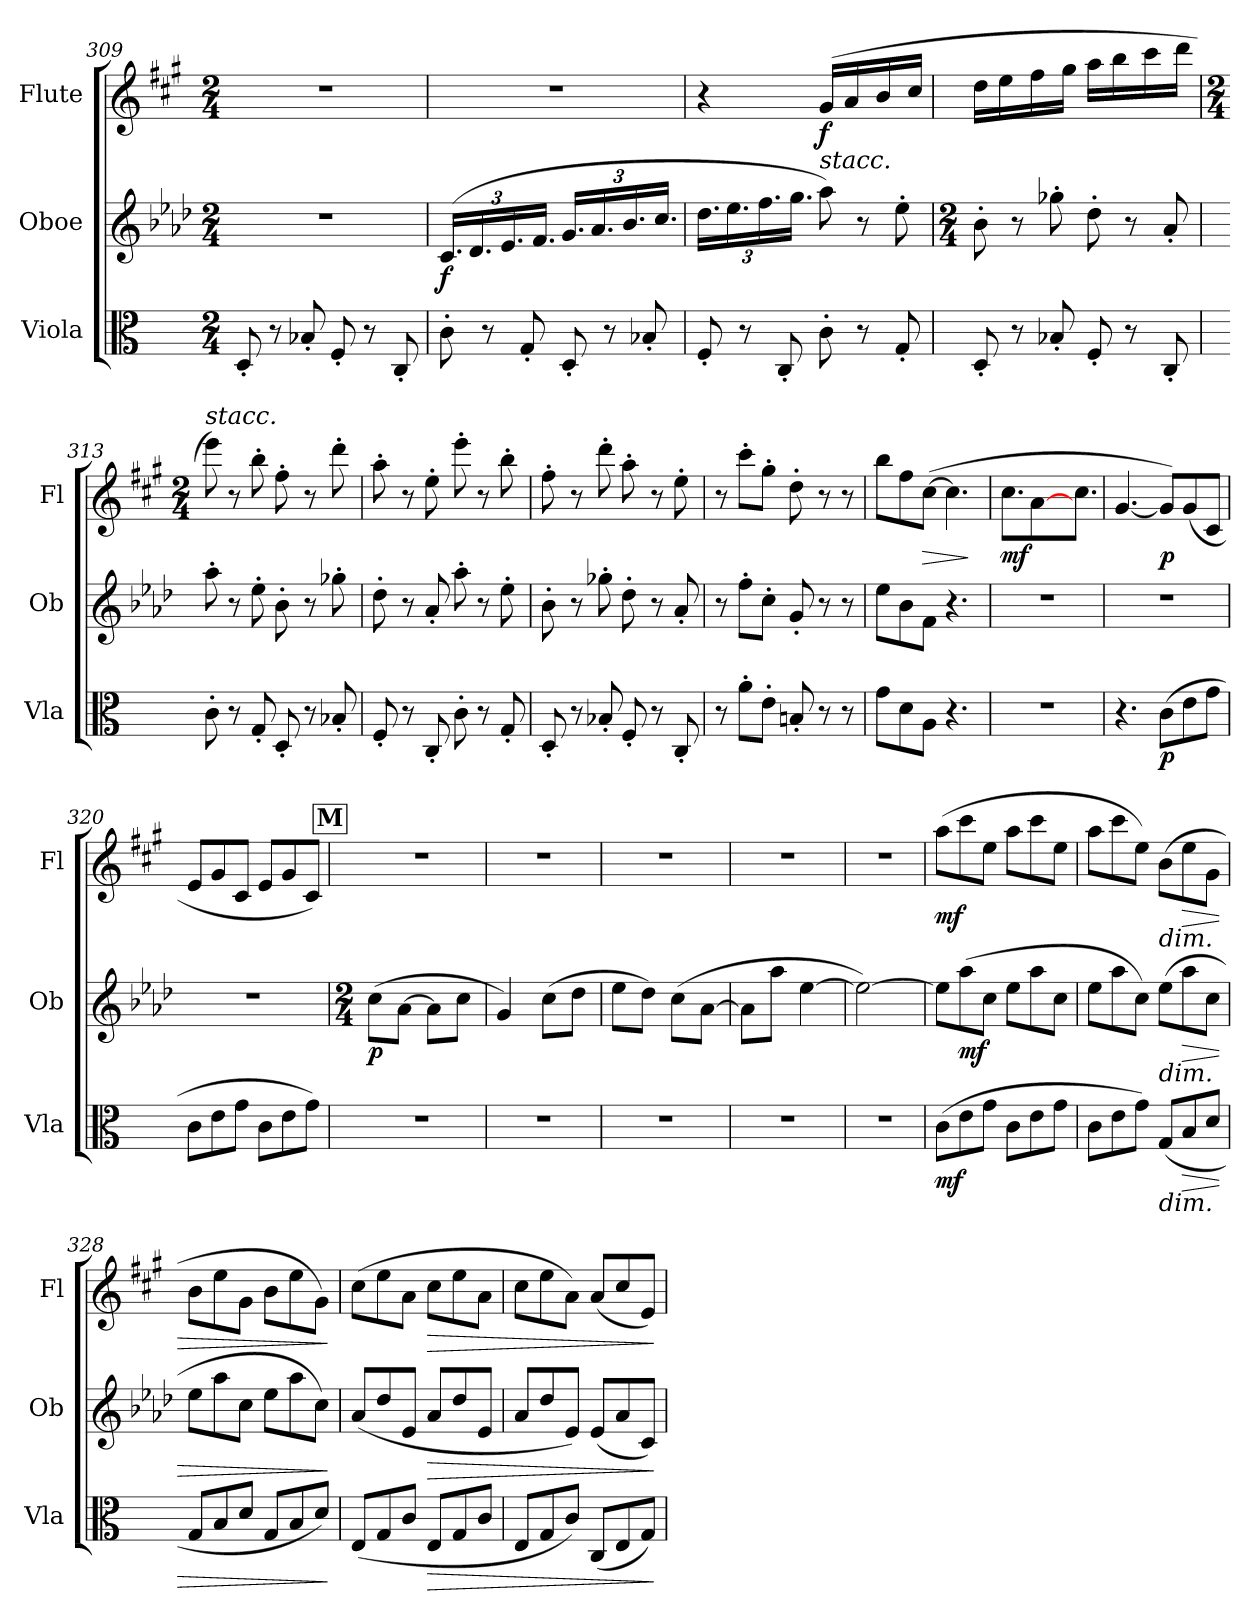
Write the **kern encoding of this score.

**kern	**dynam	**kern	**dynam	**kern	**dynam
*part3	*part3	*part2	*part2	*part1	*part1
*staff3	*staff3	*staff2	*staff2	*staff1	*staff1
*I"Viola	*	*I"Oboe	*	*I"Flute	*
*I'Vla	*	*I'Ob	*	*I'Fl	*
*clefC3	*	*clefG2	*	*clefG2	*
*k[]	*	*k[b-e-a-d-]	*	*k[f#c#g#]	*
*M2/4	*	*M2/4	*	*M2/4	*
*Xtuplet	*	*	*	*	*
=309	=309	=309	=309	=309	=309
12D'/	.	2r	.	2r	.
12r	.	.	.	.	.
12B-X'/	.	.	.	.	.
12F'/	.	.	.	.	.
12r	.	.	.	.	.
12C'/	.	.	.	.	.
=310	=310	=310	=310	=310	=310
*	*	*Xbrackettup	*	*	*
!	!	!	!LO:DY:b	!	!
12c'\	.	(24.c/LL	f	2r	.
.	.	24.d-/	.	.	.
12r	.	.	.	.	.
.	.	24.e-/	.	.	.
12G'/	.	.	.	.	.
.	.	24.f/JJ	.	.	.
12D'/	.	24.g/LL	.	.	.
.	.	24.a-/	.	.	.
12r	.	.	.	.	.
.	.	24.b-/	.	.	.
12B-X'/	.	.	.	.	.
.	.	24.cc/JJ	.	.	.
=311	=311	=311	=311	=311	=311
12F'/	.	24.dd-\LL	.	4r	.
.	.	24.ee-\	.	.	.
12r	.	.	.	.	.
.	.	24.ff\	.	.	.
12C'/	.	.	.	.	.
.	.	24.gg\JJ	.	.	.
*	*	*Xtuplet	*	*	*
!	!	!LO:TX:a:i:t=stacc.	!	!	!
!	!	!	!	!	!LO:DY:b
12c'\	.	12aa-\)	.	(16g#/LL	f
.	.	.	.	16a/	.
12r	.	12r	.	.	.
.	.	.	.	16b/	.
12G'/	.	12ee-'\	.	.	.
.	.	.	.	16cc#/JJ	.
=312	=312	=312	=312	=312	=312
*	*	*M2/4	*	*	*
12D'/	.	12b-'\	.	16dd\LL	.
.	.	.	.	16ee\	.
12r	.	12r	.	.	.
.	.	.	.	16ff#\	.
12B-X'/	.	12gg-X'\	.	.	.
.	.	.	.	16gg#\JJ	.
12F'/	.	12dd-'\	.	16aa\LL	.
.	.	.	.	16bb\	.
12r	.	12r	.	.	.
.	.	.	.	16ccc#\	.
12C'/	.	12a-'/	.	.	.
.	.	.	.	16ddd\JJ	.
=313	=313	=313	=313	=313	=313
*	*	*	*	*M2/4	*
*	*	*	*	*Xtuplet	*
!	!	!	!	!LO:TX:a:i:t=stacc.	!
12c'\	.	12aa-'\	.	12eee\)	.
12r	.	12r	.	12r	.
12G'/	.	12ee-'\	.	12bb'\	.
12D'/	.	12b-'\	.	12ff#'\	.
12r	.	12r	.	12r	.
12B-X'/	.	12gg-X'\	.	12ddd'\	.
!!LO:LB:g=z
=314	=314	=314	=314	=314	=314
12F'/	.	12dd-'\	.	12aa'\	.
12r	.	12r	.	12r	.
12C'/	.	12a-'/	.	12ee'\	.
12c'\	.	12aa-'\	.	12eee'\	.
12r	.	12r	.	12r	.
12G'/	.	12ee-'\	.	12bb'\	.
=315	=315	=315	=315	=315	=315
12D'/	.	12b-'\	.	12ff#'\	.
12r	.	12r	.	12r	.
12B-X'/	.	12gg-X'\	.	12ddd'\	.
12F'/	.	12dd-'\	.	12aa'\	.
12r	.	12r	.	12r	.
12C'/	.	12a-'/	.	12ee'\	.
=316	=316	=316	=316	=316	=316
12r	.	12r	.	12r	.
12a'\L	.	12ff'\L	.	12ccc#'\L	.
12e'\J	.	12cc'\J	.	12gg#'\J	.
12Bn'/	.	12g'/	.	12dd'\	.
12r	.	12r	.	12r	.
12r	.	12r	.	12r	.
=317	=317	=317	=317	=317	=317
12g\L	.	12ee-\L	.	12bb\L	.
12d\	.	12b-\	.	12ff#\	.
!	!	!	!	!	!LO:HP:b
12A\J	.	12f\J	.	([12cc#\J	>
6.r	.	6.r	.	6.cc#\]	.
.	.	.	.	.	]
=318	=318	=318	=318	=318	=318
!	!	!	!	!	!LO:DY:b
2r	.	2r	.	12.cc#\L	mf
.	.	.	.	[4a\	.
.	.	.	.	12.cc#\J	.
=319	=319	=319	=319	=319	=319
6.r	.	2r	.	[6.g#/	.
!	!LO:DY:b	!	!	!	!LO:DY:b
(12c\L	p	.	.	12g#/L])	p
12e\	.	.	.	(12g#/	.
12g\J	.	.	.	12c#/J	.
!!LO:LB:g=z
=320	=320	=320	=320	=320	=320
12c\L	.	2r	.	12e/L	.
12e\	.	.	.	12g#/	.
12g\J	.	.	.	12c#/J	.
12c\L	.	.	.	12e/L	.
12e\	.	.	.	12g#/	.
12g\J)	.	.	.	12c#/J)	.
!!LO:REH:place=s1:a:B:fs=14:t=M
=321	=321	=321	=321	=321	=321
*	*	*M2/4	*	*	*
!	!	!	!LO:DY:b	!	!
2r	.	(8cc\L	p	2r	.
.	.	[8a-\J	.	.	.
.	.	8a-\L]	.	.	.
.	.	8cc\J	.	.	.
=322	=322	=322	=322	=322	=322
2r	.	4g/)	.	2r	.
.	.	(8cc\L	.	.	.
.	.	8dd-\J	.	.	.
=323	=323	=323	=323	=323	=323
2r	.	8ee-\L	.	2r	.
.	.	8dd-\J)	.	.	.
.	.	(8cc\L	.	.	.
.	.	[8a-\J	.	.	.
=324	=324	=324	=324	=324	=324
2r	.	8a-\L]	.	2r	.
.	.	8aa-\J	.	.	.
.	.	[4ee-\	.	.	.
=325	=325	=325	=325	=325	=325
2r	.	2ee-\_)	.	2r	.
!!LO:LB:g=z
=326	=326	=326	=326	=326	=326
!	!LO:DY:b	!	!	!	!LO:DY:b
(12c\L	mf	12ee-\L]	.	(12aa\L	mf
!	!	!	!LO:DY:b	!	!
12e\	.	(12aa-\	mf	12ccc#\	.
12g\J	.	12cc\J	.	12ee\J	.
12c\L	.	12ee-\L	.	12aa\L	.
12e\	.	12aa-\	.	12ccc#\	.
12g\J	.	12cc\J	.	12ee\J	.
=327	=327	=327	=327	=327	=327
12c\L	.	12ee-\L	.	12aa\L	.
12e\	.	12aa-\	.	12ccc#\	.
12g\J)	.	12cc\J)	.	12ee\J)	.
!	!	!	!	!LO:TX:b:i:t=dim.	!
!	!	!LO:TX:b:i:t=dim.	!	!	!
!LO:TX:b:i:t=dim.	!	!	!	!	!
(12G/L	.	(12ee-\L	.	(12b\L	.
!	!LO:HP:b	!	!LO:HP:b	!	!LO:HP:b
12B/	>	12aa-\	>	12ee\	>
12d/J	.	12cc\J	.	12g#\J	.
=328	=328	=328	=328	=328	=328
12G/L	.	12ee-\L	.	12b\L	.
12B/	.	12aa-\	.	12ee\	.
12d/J	.	12cc\J	.	12g#\J	.
12G/L	.	12ee-\L	.	12b\L	.
12B/	.	12aa-\	.	12ee\	.
12d/J)	.	12cc\J)	.	12g#\J)	.
.	]	.	]	.	]
=329	=329	=329	=329	=329	=329
(12E/L	.	(12a-/L	.	(12cc#\L	.
12G/	.	12dd-/	.	12ee\	.
12c/J	.	12e-/J	.	12a\J	.
!	!LO:HP:b	!	!LO:HP:b	!	!LO:HP:b
12E/L	>	12a-/L	>	12cc#\L	>
12G/	.	12dd-/	.	12ee\	.
12c/J	.	12e-/J	.	12a\J	.
=330	=330	=330	=330	=330	=330
12E/L	.	12a-/L	.	12cc#\L	.
12G/	.	12dd-/	.	12ee\	.
12c/J)	.	12e-/J)	.	12a\J)	.
(12C/L	.	(12e-/L	.	(12a/L	.
12E/	.	12a-/	.	12cc#/	.
12G/J)	.	12c/J)	.	12e/J)	.
.	]	.	]	.	]
=	=	=	=	=	=
*-	*-	*-	*-	*-	*-
